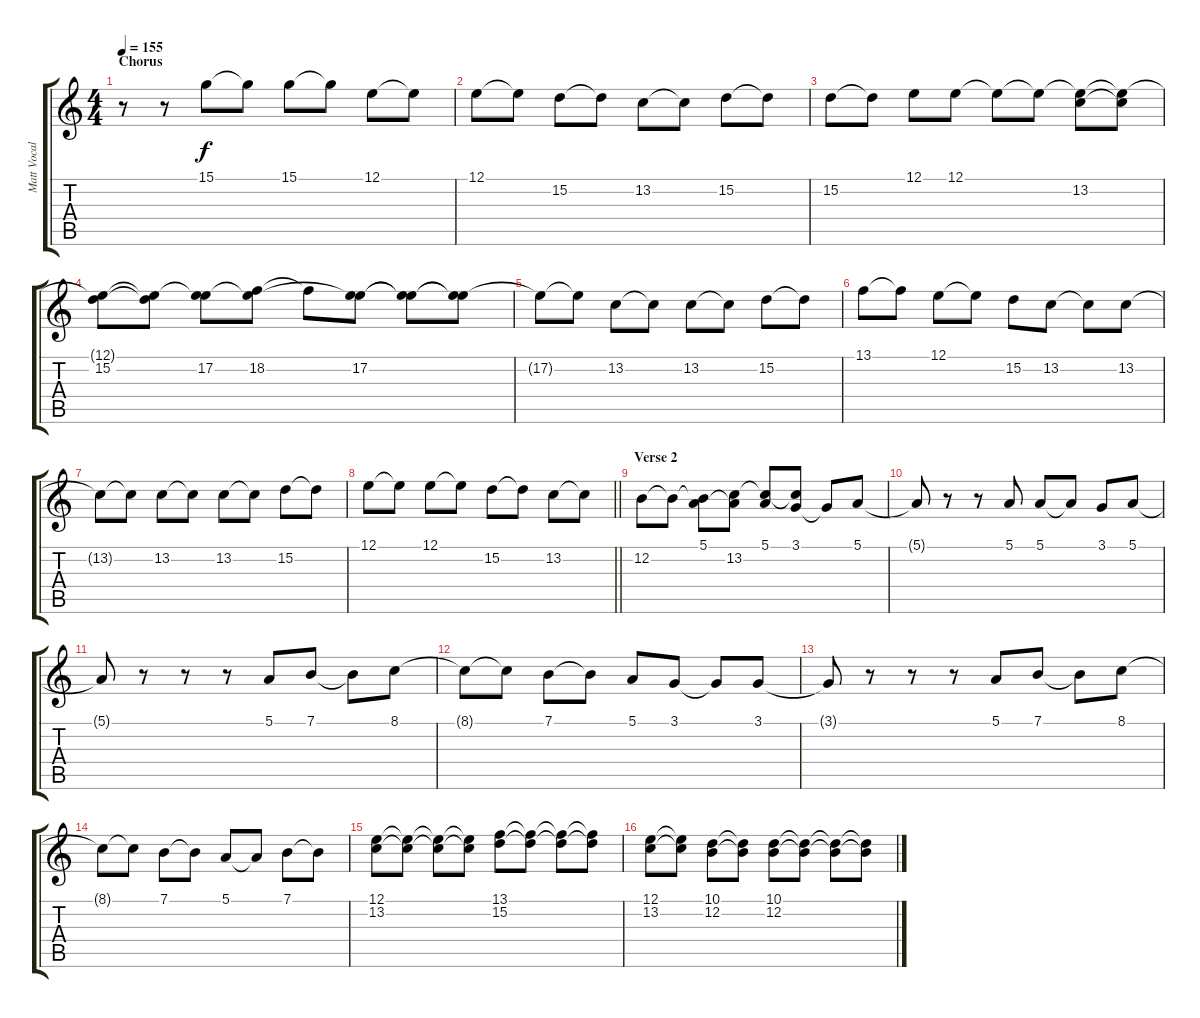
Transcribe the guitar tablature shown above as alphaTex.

\track ("Matt Vocals" "Matt Vocal") {instrument lead2sawtooth}
\staff {score tabs}
\tuning (E4 B3 G3 D3 A2 D2) {hide}
\ts (4 4)
\section ("" "Chorus")
\tempo 155
\clef g2
\ks c
r.8{dy f} r.8 15.1.8 15.1{t}.8 15.1.8 15.1{t}.8 12.1.8 12.1{t}.8 |
12.1.8 12.1{t}.8 15.2.8 15.2{t}.8 13.2.8 13.2{t}.8 15.2.8 15.2{t}.8 |
15.2.8 15.2{t}.8 12.1.8 12.1.8 12.1{t}.8 12.1{t}.8 (12.1{t} 13.2).8 (12.1{t} 13.2{t}).8 |
(12.1{t} 15.2).8 (12.1{t} 15.2{t}).8 (12.1{t} 17.2).8 (12.1{t} 18.2).8 18.2{t}.8 (12.1{t} 17.2).8 (12.1{t} 17.2{t}).8 (12.1{t} 17.2{t}).8 |
17.2{t}.8 17.2{t}.8 13.2.8 13.2{t}.8 13.2.8 13.2{t}.8 15.2.8 15.2{t}.8 |
13.1.8 13.1{t}.8 12.1.8 12.1{t}.8 15.2.8 13.2.8 13.2{t}.8 13.2.8 |
13.2{t}.8 13.2{t}.8 13.2.8 13.2{t}.8 13.2.8 13.2{t}.8 15.2.8 15.2{t}.8 |
\barLineRight lightlight
12.1.8 12.1{t}.8 12.1.8 12.1{t}.8 15.2.8 15.2{t}.8 13.2.8 13.2{t}.8 |
\section ("" "Verse 2")
12.2.8 12.2{t}.8 (5.1 12.2{t}).8 (5.1{t} 13.2).8 (5.1 13.2{t}).8 (3.1 13.2{t}).8 3.1{t}.8 5.1.8 |
5.1{t}.8 r.8 r.8 5.1.8 5.1.8 5.1{t}.8 3.1.8 5.1.8 |
5.1{t}.8 r.8 r.8 r.8 5.1.8 7.1.8 7.1{t}.8 8.1.8 |
8.1{t}.8 8.1{t}.8 7.1.8 7.1{t}.8 5.1.8 3.1.8 3.1{t}.8 3.1.8 |
3.1{t}.8 r.8 r.8 r.8 5.1.8 7.1.8 7.1{t}.8 8.1.8 |
8.1{t}.8 8.1{t}.8 7.1.8 7.1{t}.8 5.1.8 5.1{t}.8 7.1.8 7.1{t}.8 |
(12.1 13.2).8 (12.1{t} 13.2{t}).8 (12.1{t} 13.2{t}).8 (12.1{t} 13.2{t}).8 (13.1 15.2).8 (13.1{t} 15.2{t}).8 (13.1{t} 15.2{t}).8 (13.1{t} 15.2{t}).8 |
(12.1 13.2).8 (12.1{t} 13.2{t}).8 (10.1 12.2).8 (10.1{t} 12.2{t}).8 (10.1 12.2).8 (10.1{t} 12.2{t}).8 (10.1{t} 12.2{t}).8 (10.1{t} 12.2{t}).8
